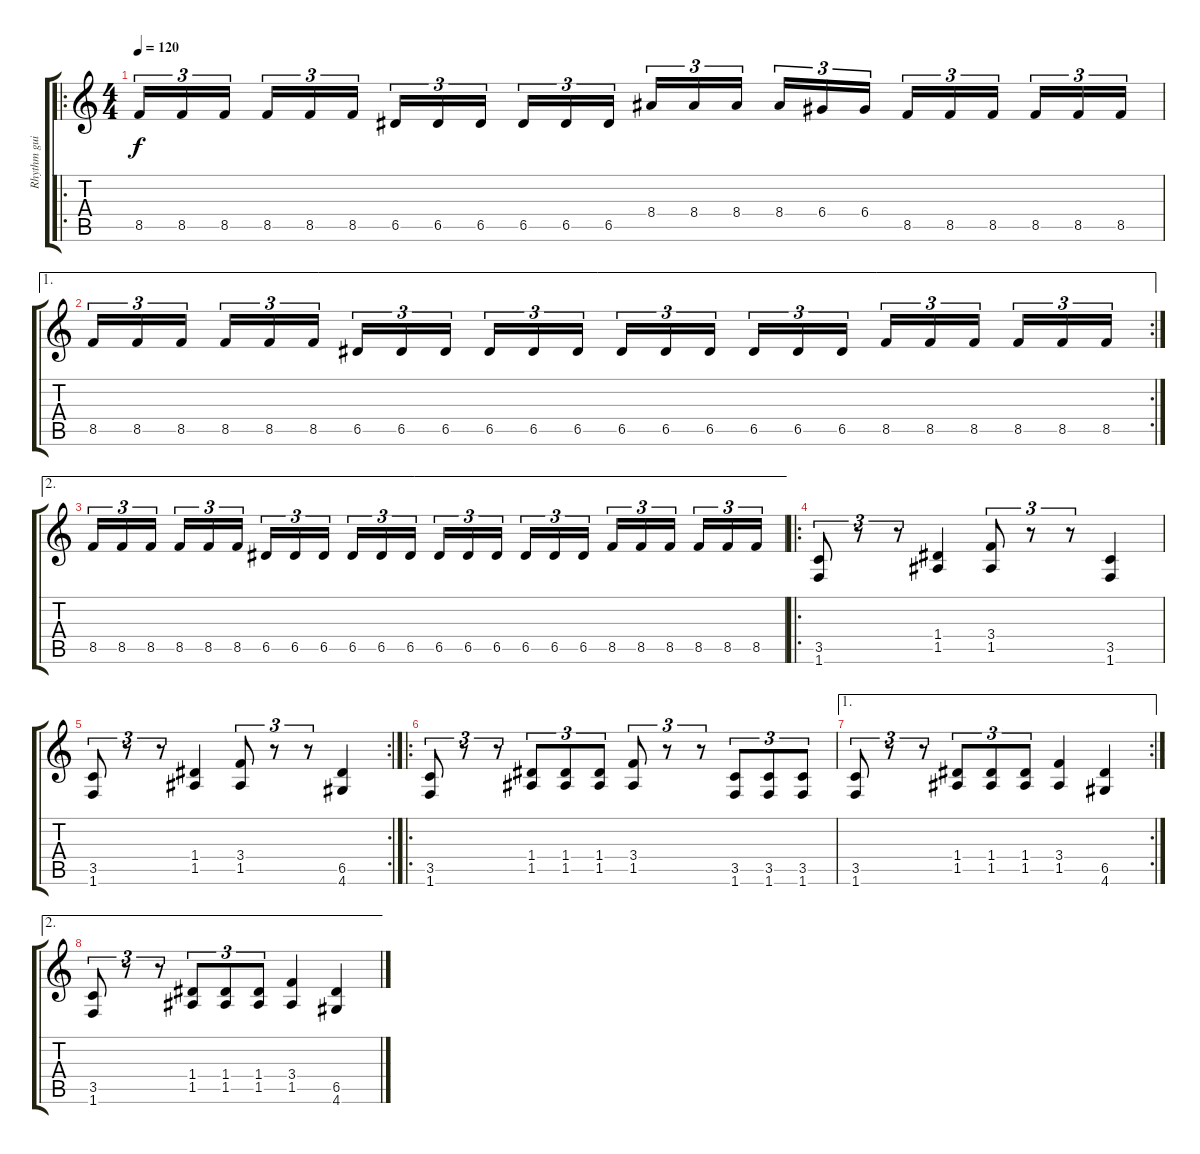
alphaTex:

\track ("Rhythm guitar" "Rhythm gui") {instrument distortionguitar}
\staff {score tabs}
\tuning (E4 B3 G3 D3 A2 E2) {hide}
\ro
\ts (4 4)
\tempo 120
\clef g2
\ks c
8.5.16{tu (3 2) dy f} 8.5.16{tu (3 2)} 8.5.16{tu (3 2)} 8.5.16{tu (3 2)} 8.5.16{tu (3 2)} 8.5.16{tu (3 2)} 6.5.16{tu (3 2)} 6.5.16{tu (3 2)} 6.5.16{tu (3 2)} 6.5.16{tu (3 2)} 6.5.16{tu (3 2)} 6.5.16{tu (3 2)} 8.4.16{tu (3 2)} 8.4.16{tu (3 2)} 8.4.16{tu (3 2)} 8.4.16{tu (3 2)} 6.4.16{tu (3 2)} 6.4.16{tu (3 2)} 8.5.16{tu (3 2)} 8.5.16{tu (3 2)} 8.5.16{tu (3 2)} 8.5.16{tu (3 2)} 8.5.16{tu (3 2)} 8.5.16{tu (3 2)} |
\ae 1
\rc 2
8.5.16{tu (3 2)} 8.5.16{tu (3 2)} 8.5.16{tu (3 2)} 8.5.16{tu (3 2)} 8.5.16{tu (3 2)} 8.5.16{tu (3 2)} 6.5.16{tu (3 2)} 6.5.16{tu (3 2)} 6.5.16{tu (3 2)} 6.5.16{tu (3 2)} 6.5.16{tu (3 2)} 6.5.16{tu (3 2)} 6.5.16{tu (3 2)} 6.5.16{tu (3 2)} 6.5.16{tu (3 2)} 6.5.16{tu (3 2)} 6.5.16{tu (3 2)} 6.5.16{tu (3 2)} 8.5.16{tu (3 2)} 8.5.16{tu (3 2)} 8.5.16{tu (3 2)} 8.5.16{tu (3 2)} 8.5.16{tu (3 2)} 8.5.16{tu (3 2)} |
\ae 2
8.5.16{tu (3 2)} 8.5.16{tu (3 2)} 8.5.16{tu (3 2)} 8.5.16{tu (3 2)} 8.5.16{tu (3 2)} 8.5.16{tu (3 2)} 6.5.16{tu (3 2)} 6.5.16{tu (3 2)} 6.5.16{tu (3 2)} 6.5.16{tu (3 2)} 6.5.16{tu (3 2)} 6.5.16{tu (3 2)} 6.5.16{tu (3 2)} 6.5.16{tu (3 2)} 6.5.16{tu (3 2)} 6.5.16{tu (3 2)} 6.5.16{tu (3 2)} 6.5.16{tu (3 2)} 8.5.16{tu (3 2)} 8.5.16{tu (3 2)} 8.5.16{tu (3 2)} 8.5.16{tu (3 2)} 8.5.16{tu (3 2)} 8.5.16{tu (3 2)} |
\ro
(3.5 1.6).8{tu (3 2)} r.8{tu (3 2)} r.8{tu (3 2)} (1.4 1.5).4 (3.4 1.5).8{tu (3 2)} r.8{tu (3 2)} r.8{tu (3 2)} (3.5 1.6).4 |
\rc 2
(3.5 1.6).8{tu (3 2)} r.8{tu (3 2)} r.8{tu (3 2)} (1.4 1.5).4 (3.4 1.5).8{tu (3 2)} r.8{tu (3 2)} r.8{tu (3 2)} (6.5 4.6).4 |
\ro
(3.5 1.6).8{tu (3 2)} r.8{tu (3 2)} r.8{tu (3 2)} (1.4 1.5).8{tu (3 2)} (1.4 1.5).8{tu (3 2)} (1.4 1.5).8{tu (3 2)} (3.4 1.5).8{tu (3 2)} r.8{tu (3 2)} r.8{tu (3 2)} (3.5 1.6).8{tu (3 2)} (3.5 1.6).8{tu (3 2)} (3.5 1.6).8{tu (3 2)} |
\ae 1
\rc 2
(3.5 1.6).8{tu (3 2)} r.8{tu (3 2)} r.8{tu (3 2)} (1.4 1.5).8{tu (3 2)} (1.4 1.5).8{tu (3 2)} (1.4 1.5).8{tu (3 2)} (3.4 1.5).4 (6.5 4.6).4 |
\ae 2
(3.5 1.6).8{tu (3 2)} r.8{tu (3 2)} r.8{tu (3 2)} (1.4 1.5).8{tu (3 2)} (1.4 1.5).8{tu (3 2)} (1.4 1.5).8{tu (3 2)} (3.4 1.5).4 (6.5 4.6).4
